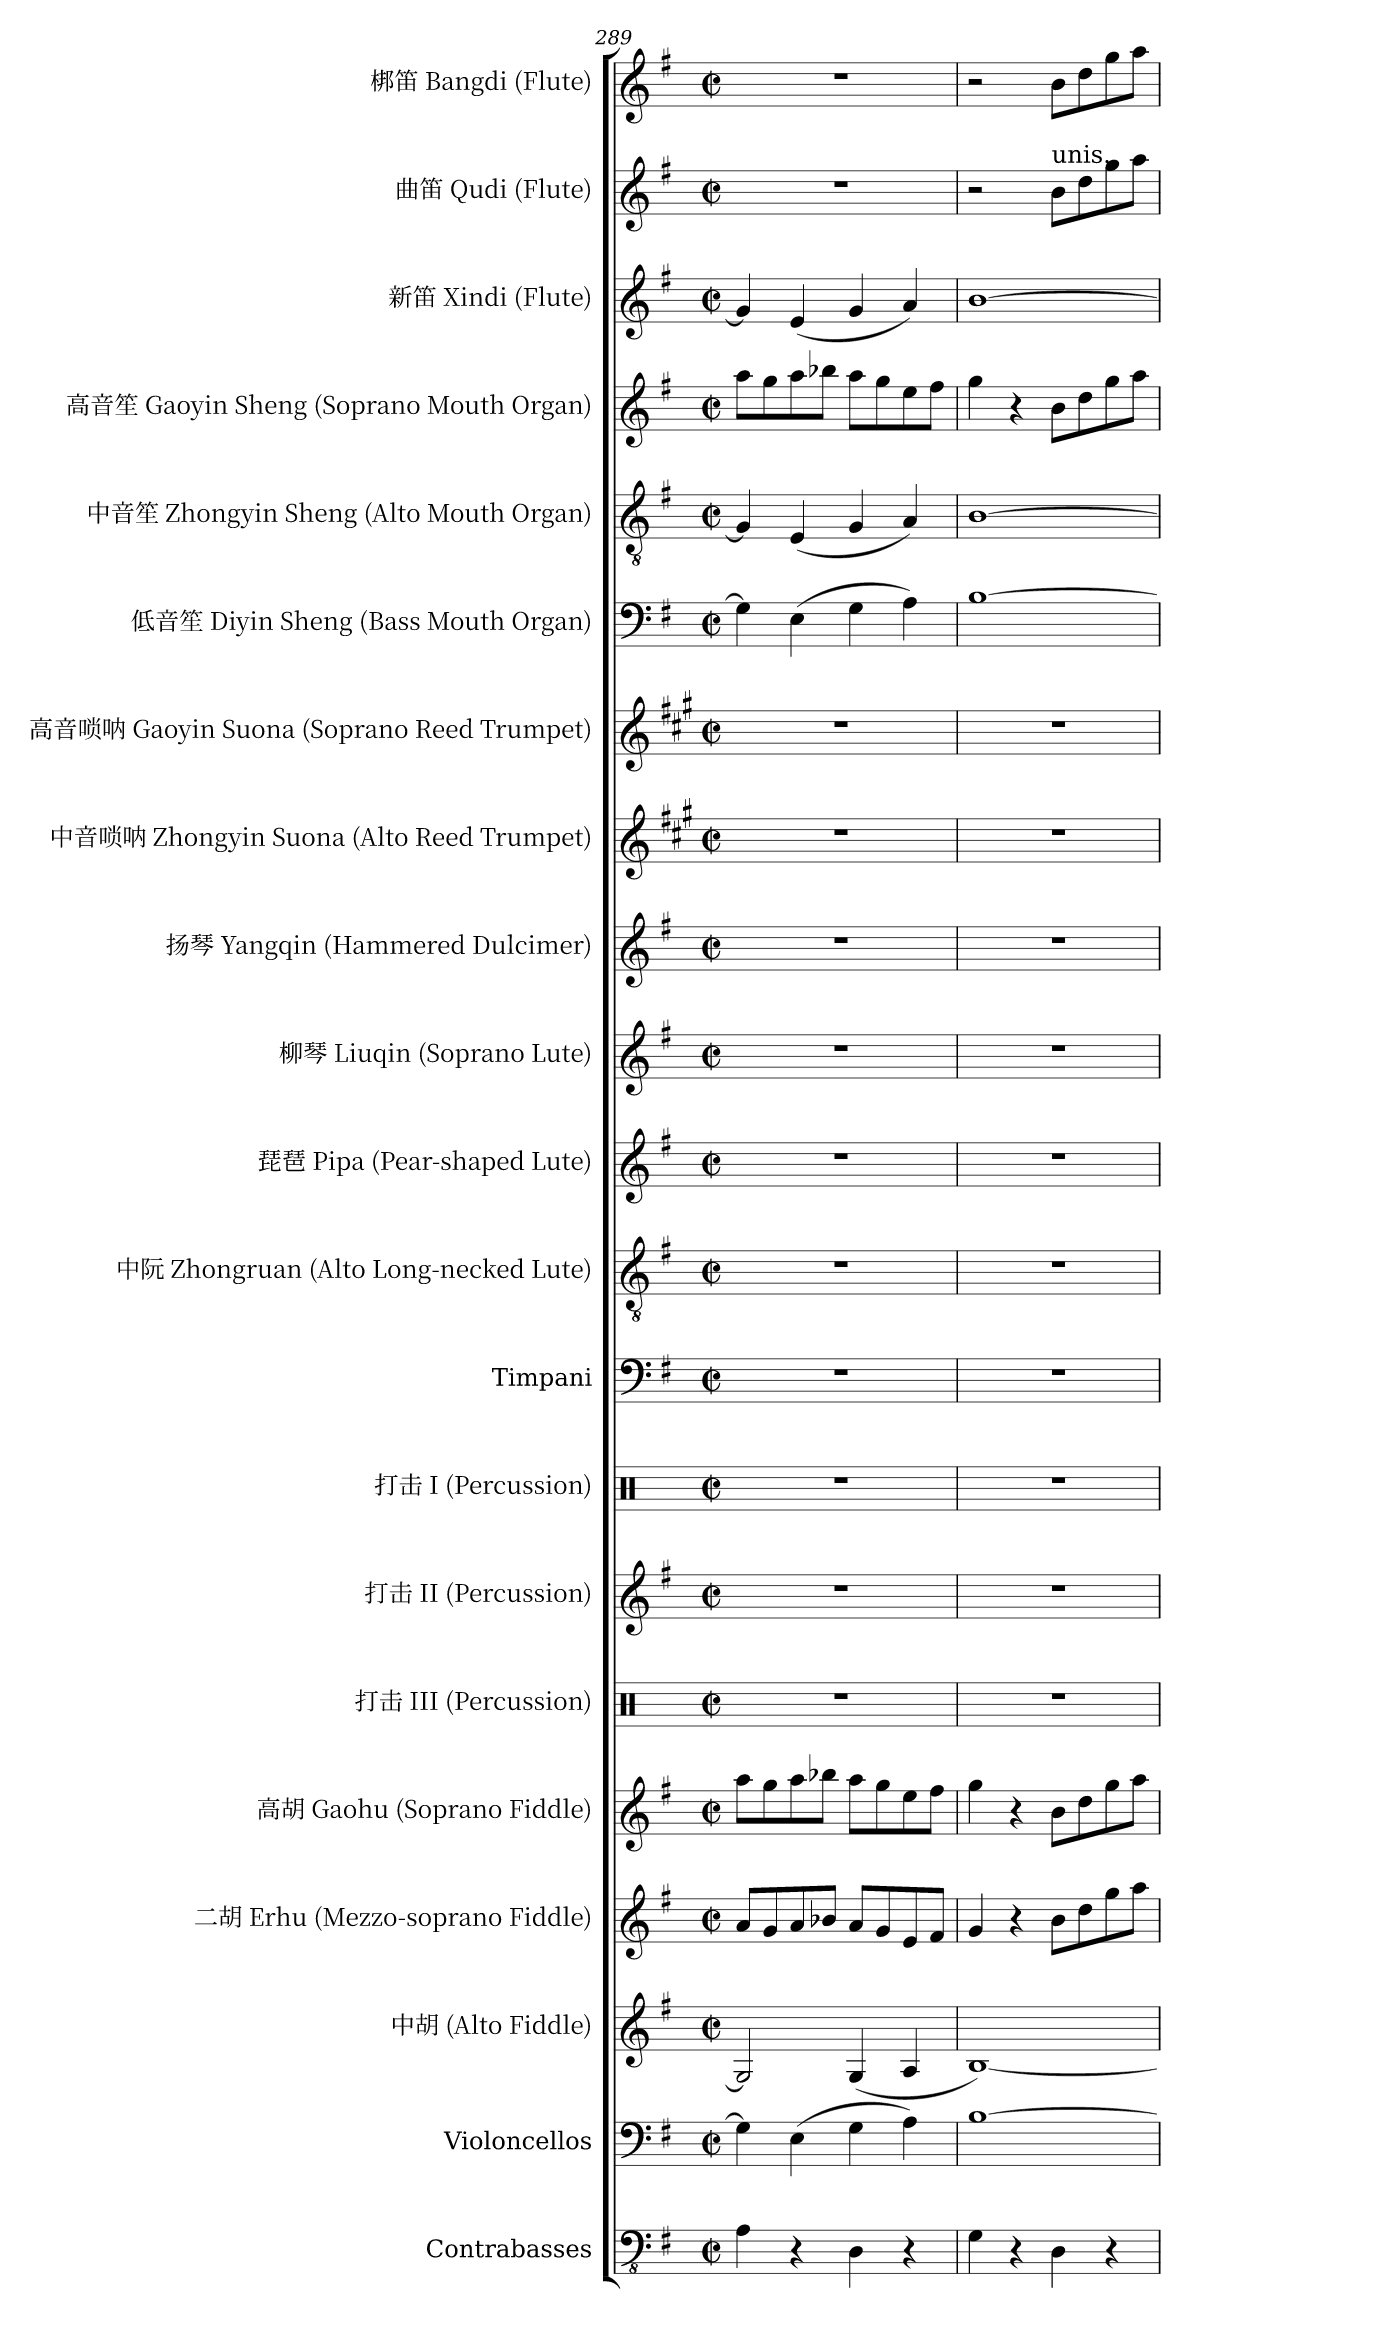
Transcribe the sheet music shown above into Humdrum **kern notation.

**kern	**kern	**kern	**kern	**kern	**kern	**kern	**kern	**kern	**kern	**kern	**kern	**kern	**kern	**kern	**kern	**kern	**kern	**kern	**kern	**kern
*part21	*part20	*part19	*part18	*part17	*part16	*part15	*part14	*part13	*part12	*part11	*part10	*part9	*part8	*part7	*part6	*part5	*part4	*part3	*part2	*part1
*staff21	*staff20	*staff19	*staff18	*staff17	*staff16	*staff15	*staff14	*staff13	*staff12	*staff11	*staff10	*staff9	*staff8	*staff7	*staff6	*staff5	*staff4	*staff3	*staff2	*staff1
*I"Contrabasses	*I"Violoncellos	*I"中胡 (Alto Fiddle)	*I"二胡 Erhu (Mezzo-soprano Fiddle)	*I"高胡 Gaohu (Soprano Fiddle)	*I"打击 III (Percussion)	*I"打击 II (Percussion)	*I"打击 I (Percussion)	*I"Timpani	*I"中阮 Zhongruan (Alto Long-necked Lute)	*I"琵琶 Pipa (Pear-shaped Lute)	*I"柳琴 Liuqin (Soprano Lute)	*I"扬琴 Yangqin  (Hammered Dulcimer)	*I"中音唢呐 Zhongyin Suona (Alto Reed Trumpet)	*I"高音唢呐 Gaoyin Suona (Soprano Reed Trumpet)	*I"低音笙 Diyin Sheng (Bass Mouth Organ)	*I"中音笙 Zhongyin Sheng (Alto Mouth Organ)	*I"高音笙 Gaoyin Sheng (Soprano Mouth Organ)	*I"新笛 Xindi (Flute)	*I"曲笛 Qudi (Flute)	*I"梆笛 Bangdi (Flute)
*I'Cbs.	*I'Vcs.	*	*	*	*I'打击 III	*I'打击 II	*I'打击 I	*I'Timp.	*	*	*	*	*	*	*	*	*	*	*	*
!!LO:PB:g=z
*clefFv4	*clefF4	*clefG2	*clefG2	*clefG2	*clefX	*clefG2	*clefX	*clefF4	*clefGv2	*clefG2	*clefG2	*clefG2	*clefG2	*clefG2	*clefF4	*clefGv2	*clefG2	*clefG2	*clefG2	*clefG2
*	*	*	*	*	*	*	*	*	*	*ITrd7c12	*	*	*ITrd1c2	*ITrd1c2	*	*	*	*	*	*
*k[f#]	*k[f#]	*k[f#]	*k[f#]	*k[f#]	*k[]	*k[f#]	*k[]	*k[f#]	*k[f#]	*k[f#]	*k[f#]	*k[f#]	*k[f#]	*k[f#]	*k[f#]	*k[f#]	*k[f#]	*k[f#]	*k[f#]	*k[f#]
*M2/2	*M2/2	*M2/2	*M2/2	*M2/2	*M2/2	*M2/2	*M2/2	*M2/2	*M2/2	*M2/2	*M2/2	*M2/2	*M2/2	*M2/2	*M2/2	*M2/2	*M2/2	*M2/2	*M2/2	*M2/2
*met(c|)	*met(c|)	*met(c|)	*met(c|)	*met(c|)	*met(c|)	*met(c|)	*met(c|)	*met(c|)	*met(c|)	*met(c|)	*met(c|)	*met(c|)	*met(c|)	*met(c|)	*met(c|)	*met(c|)	*met(c|)	*met(c|)	*met(c|)	*met(c|)
=289	=289	=289	=289	=289	=289	=289	=289	=289	=289	=289	=289	=289	=289	=289	=289	=289	=289	=289	=289	=289
4AA\	4G\]	2G/]	8a/L	8aa\L	1r	1r	1r	1r	1r	1r	1r	1r	1r	1r	4G\]	4G/]	8aa\L	4g/]	1r	1r
.	.	.	8g/	8gg\	.	.	.	.	.	.	.	.	.	.	.	.	8gg\	.	.	.
4r	(4E\	.	8a/	8aa\	.	.	.	.	.	.	.	.	.	.	(4E\	(4E/	8aa\	(4e/	.	.
.	.	.	8b-X/J	8bb-X\J	.	.	.	.	.	.	.	.	.	.	.	.	8bb-X\J	.	.	.
4DD\	4G\	(4G/	8a/L	8aa\L	.	.	.	.	.	.	.	.	.	.	4G\	4G/	8aa\L	4g/	.	.
.	.	.	8g/	8gg\	.	.	.	.	.	.	.	.	.	.	.	.	8gg\	.	.	.
4r	4A\)	4A/	8e/	8ee\	.	.	.	.	.	.	.	.	.	.	4A\)	4A/)	8ee\	4a/)	.	.
.	.	.	8f#/J	8ff#\J	.	.	.	.	.	.	.	.	.	.	.	.	8ff#\J	.	.	.
=290	=290	=290	=290	=290	=290	=290	=290	=290	=290	=290	=290	=290	=290	=290	=290	=290	=290	=290	=290	=290
4GG\	[1B	[1B)	4g/	4gg\	1r	1r	1r	1r	1r	1r	1r	1r	1r	1r	[1B	[1B	4gg\	[1b	2r	2r
4r	.	.	4r	4r	.	.	.	.	.	.	.	.	.	.	.	.	4r	.	.	.
!	!	!	!	!	!	!	!	!	!	!	!	!	!	!	!	!	!	!	!LO:TX:a:t=unis.	!
4DD\	.	.	8b\L	8b\L	.	.	.	.	.	.	.	.	.	.	.	.	8b\L	.	8b\L	8b\L
.	.	.	8dd\	8dd\	.	.	.	.	.	.	.	.	.	.	.	.	8dd\	.	8dd\	8dd\
4r	.	.	8gg\	8gg\	.	.	.	.	.	.	.	.	.	.	.	.	8gg\	.	8gg\	8gg\
.	.	.	8aa\J	8aa\J	.	.	.	.	.	.	.	.	.	.	.	.	8aa\J	.	8aa\J	8aa\J
=	=	=	=	=	=	=	=	=	=	=	=	=	=	=	=	=	=	=	=	=
*-	*-	*-	*-	*-	*-	*-	*-	*-	*-	*-	*-	*-	*-	*-	*-	*-	*-	*-	*-	*-
